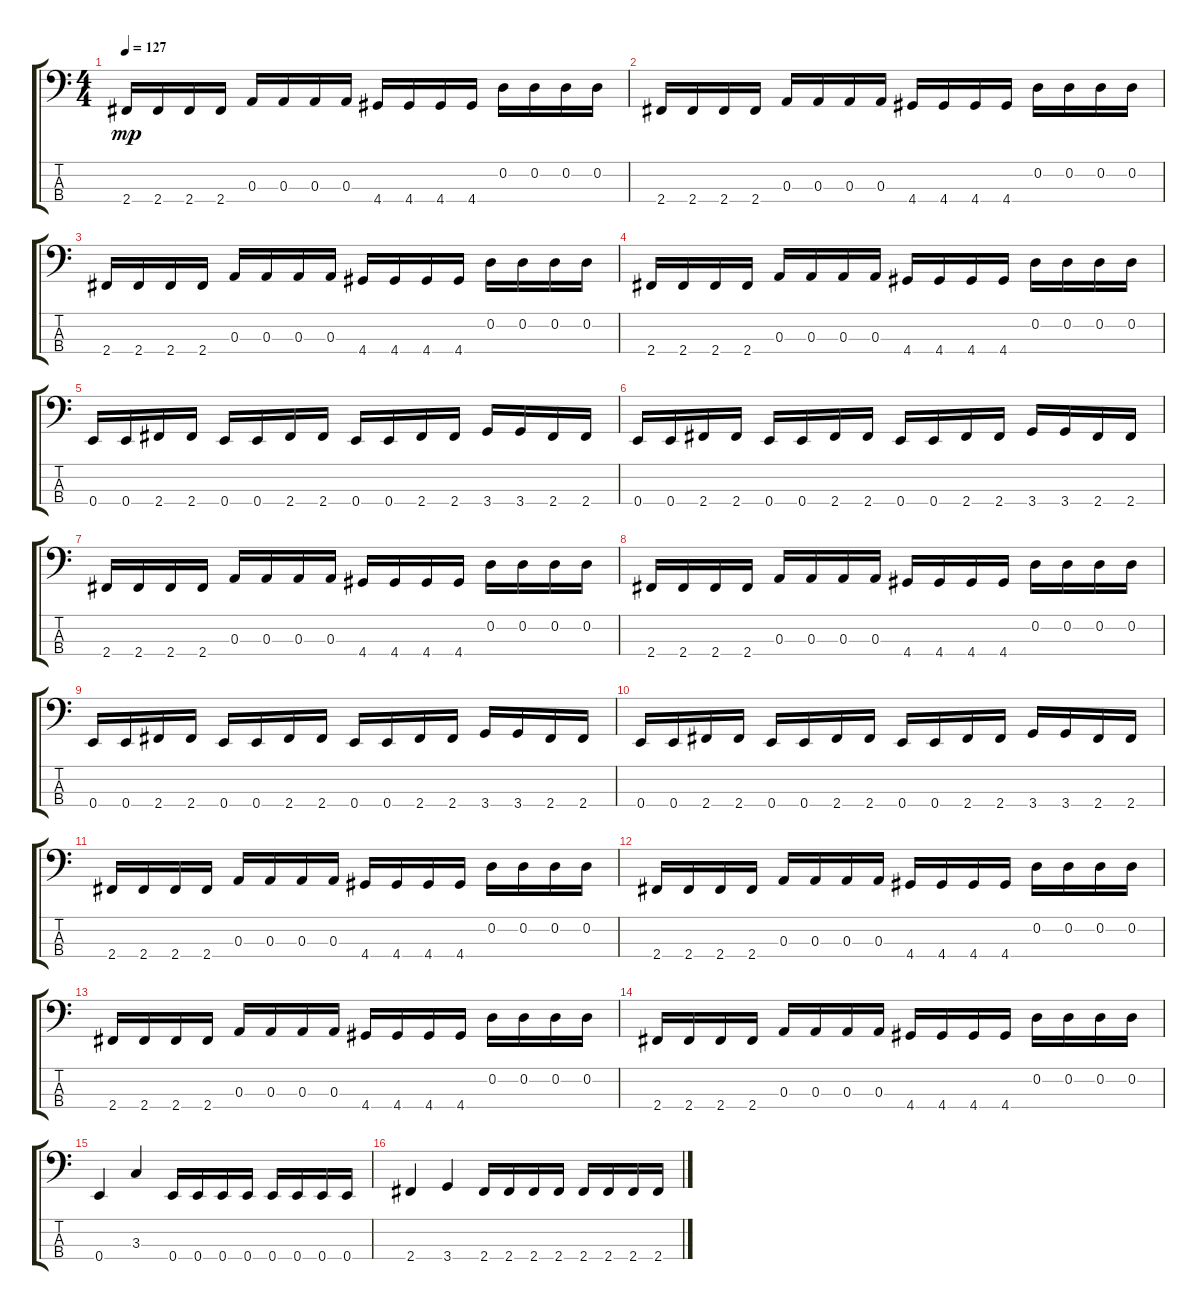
\track "" {instrument electricbasspick}
\staff {score tabs}
\tuning (G2 D2 A1 E1) {hide}
\ts (4 4)
\tempo 127
\clef f4
\ks c
2.4.16{dy mp} 2.4.16 2.4.16 2.4.16 0.3.16 0.3.16 0.3.16 0.3.16 4.4.16 4.4.16 4.4.16 4.4.16 0.2.16 0.2.16 0.2.16 0.2.16 |
2.4.16 2.4.16 2.4.16 2.4.16 0.3.16 0.3.16 0.3.16 0.3.16 4.4.16 4.4.16 4.4.16 4.4.16 0.2.16 0.2.16 0.2.16 0.2.16 |
2.4.16 2.4.16 2.4.16 2.4.16 0.3.16 0.3.16 0.3.16 0.3.16 4.4.16 4.4.16 4.4.16 4.4.16 0.2.16 0.2.16 0.2.16 0.2.16 |
2.4.16 2.4.16 2.4.16 2.4.16 0.3.16 0.3.16 0.3.16 0.3.16 4.4.16 4.4.16 4.4.16 4.4.16 0.2.16 0.2.16 0.2.16 0.2.16 |
0.4.16 0.4.16 2.4.16 2.4.16 0.4.16 0.4.16 2.4.16 2.4.16 0.4.16 0.4.16 2.4.16 2.4.16 3.4.16 3.4.16 2.4.16 2.4.16 |
0.4.16 0.4.16 2.4.16 2.4.16 0.4.16 0.4.16 2.4.16 2.4.16 0.4.16 0.4.16 2.4.16 2.4.16 3.4.16 3.4.16 2.4.16 2.4.16 |
2.4.16 2.4.16 2.4.16 2.4.16 0.3.16 0.3.16 0.3.16 0.3.16 4.4.16 4.4.16 4.4.16 4.4.16 0.2.16 0.2.16 0.2.16 0.2.16 |
2.4.16 2.4.16 2.4.16 2.4.16 0.3.16 0.3.16 0.3.16 0.3.16 4.4.16 4.4.16 4.4.16 4.4.16 0.2.16 0.2.16 0.2.16 0.2.16 |
0.4.16 0.4.16 2.4.16 2.4.16 0.4.16 0.4.16 2.4.16 2.4.16 0.4.16 0.4.16 2.4.16 2.4.16 3.4.16 3.4.16 2.4.16 2.4.16 |
0.4.16 0.4.16 2.4.16 2.4.16 0.4.16 0.4.16 2.4.16 2.4.16 0.4.16 0.4.16 2.4.16 2.4.16 3.4.16 3.4.16 2.4.16 2.4.16 |
2.4.16 2.4.16 2.4.16 2.4.16 0.3.16 0.3.16 0.3.16 0.3.16 4.4.16 4.4.16 4.4.16 4.4.16 0.2.16 0.2.16 0.2.16 0.2.16 |
2.4.16 2.4.16 2.4.16 2.4.16 0.3.16 0.3.16 0.3.16 0.3.16 4.4.16 4.4.16 4.4.16 4.4.16 0.2.16 0.2.16 0.2.16 0.2.16 |
2.4.16 2.4.16 2.4.16 2.4.16 0.3.16 0.3.16 0.3.16 0.3.16 4.4.16 4.4.16 4.4.16 4.4.16 0.2.16 0.2.16 0.2.16 0.2.16 |
2.4.16 2.4.16 2.4.16 2.4.16 0.3.16 0.3.16 0.3.16 0.3.16 4.4.16 4.4.16 4.4.16 4.4.16 0.2.16 0.2.16 0.2.16 0.2.16 |
0.4.4 3.3.4 0.4.16 0.4.16 0.4.16 0.4.16 0.4.16 0.4.16 0.4.16 0.4.16 |
2.4.4 3.4.4 2.4.16 2.4.16 2.4.16 2.4.16 2.4.16 2.4.16 2.4.16 2.4.16
